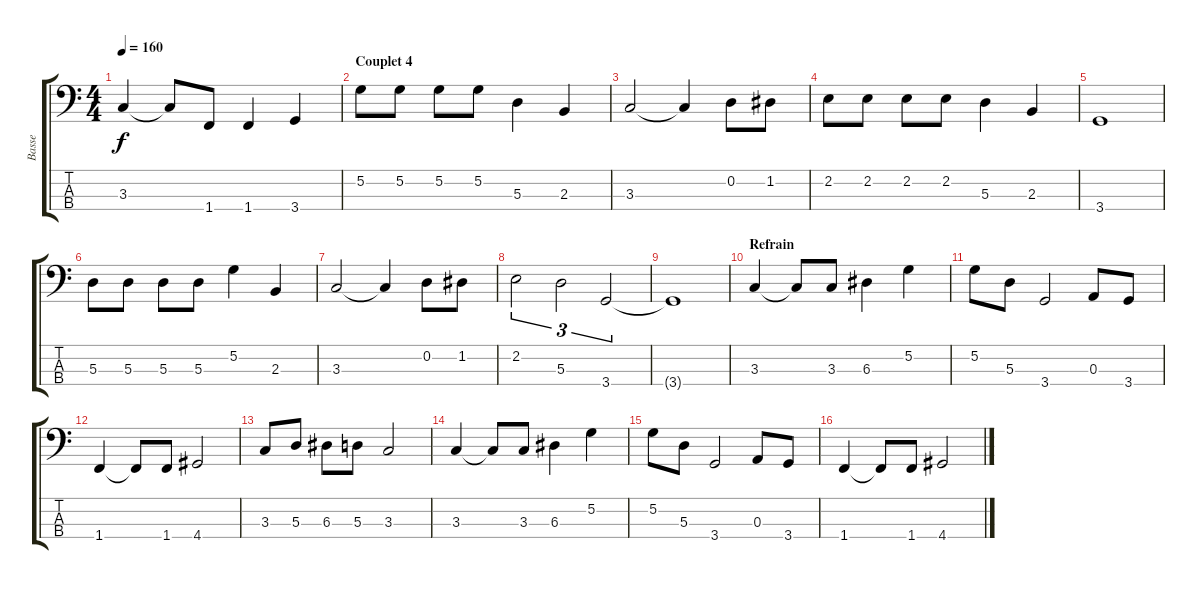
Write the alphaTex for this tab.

\track ("Basse" "Basse") {instrument electricbassfinger}
\staff {score tabs}
\tuning (G2 D2 A1 E1) {hide}
\ts (4 4)
\tempo 160
\clef f4
\ks c
3.3.4{dy f} 3.3{t}.8 1.4.8 1.4.4 3.4.4 |
\section ("" "Couplet 4")
5.2.8 5.2.8 5.2.8 5.2.8 5.3.4 2.3.4 |
3.3.2 3.3{t}.4 0.2.8 1.2.8 |
2.2.8 2.2.8 2.2.8 2.2.8 5.3.4 2.3.4 |
3.4.1 |
5.3.8 5.3.8 5.3.8 5.3.8 5.2.4 2.3.4 |
3.3.2 3.3{t}.4 0.2.8 1.2.8 |
2.2.2{tu (3 2)} 5.3.2{tu (3 2)} 3.4.2{tu (3 2)} |
3.4{t}.1 |
\section ("" "Refrain")
3.3.4 3.3{t}.8 3.3.8 6.3.4 5.2.4 |
5.2.8 5.3.8 3.4.2 0.3.8 3.4.8 |
1.4.4 1.4{t}.8 1.4.8 4.4.2 |
3.3.8 5.3.8 6.3.8 5.3.8 3.3.2 |
3.3.4 3.3{t}.8 3.3.8 6.3.4 5.2.4 |
5.2.8 5.3.8 3.4.2 0.3.8 3.4.8 |
1.4.4 1.4{t}.8 1.4.8 4.4.2
